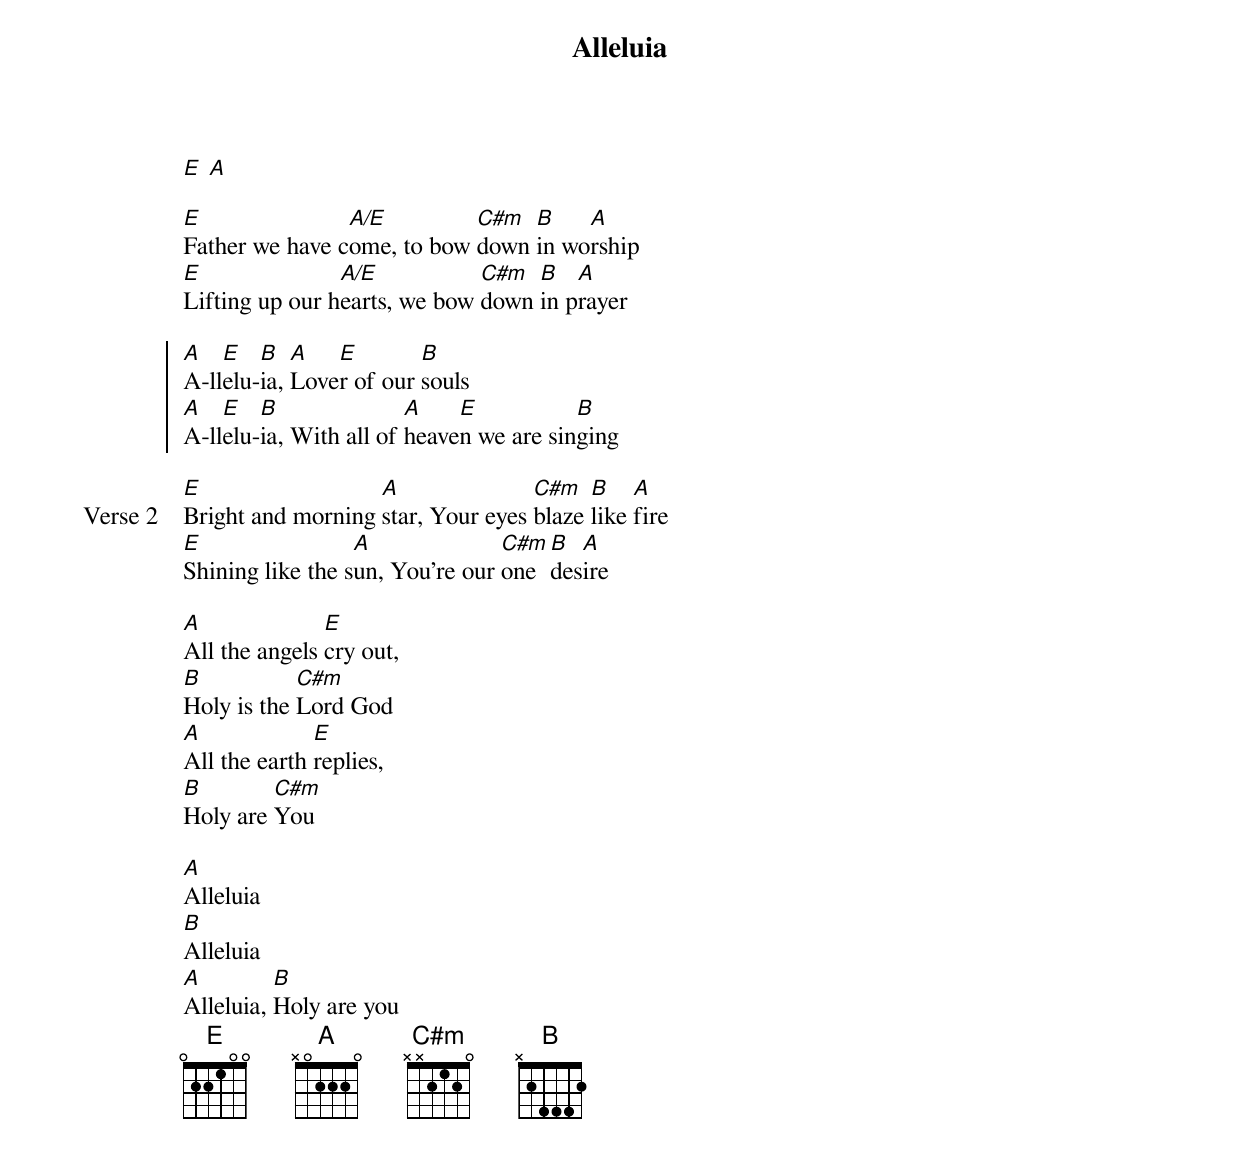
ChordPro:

{title: Alleluia}
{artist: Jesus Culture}
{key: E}
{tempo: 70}

{start_of_verse}
[E] [A]
{end_of_verse}

{start_of_verse}
[E]Father we have c[A/E]ome, to bow [C#m]down [B]in wo[A]rship
[E]Lifting up our h[A/E]earts, we bow [C#m]down [B]in p[A]rayer
{end_of_verse}

{start_of_chorus}
[A]A-ll[E]elu-[B]ia, [A]Love[E]r of our [B]souls
[A]A-ll[E]elu-[B]ia, With all of [A]heave[E]n we are sin[B]ging
{end_of_chorus}

{start_of_verse: Verse 2}
[E]Bright and morning [A]star, Your eyes [C#m]blaze [B]like [A]fire
[E]Shining like the s[A]un, You're our [C#m]one [B]des[A]ire
{end_of_verse}

{start_of_bridge}
[A]All the angels [E]cry out,
[B]Holy is the [C#m]Lord God
[A]All the earth [E]replies,
[B]Holy are [C#m]You
{end_of_bridge}

{start_of_bridge}
[A]Alleluia
[B]Alleluia
[A]Alleluia, [B]Holy are you
{end_of_bridge}
